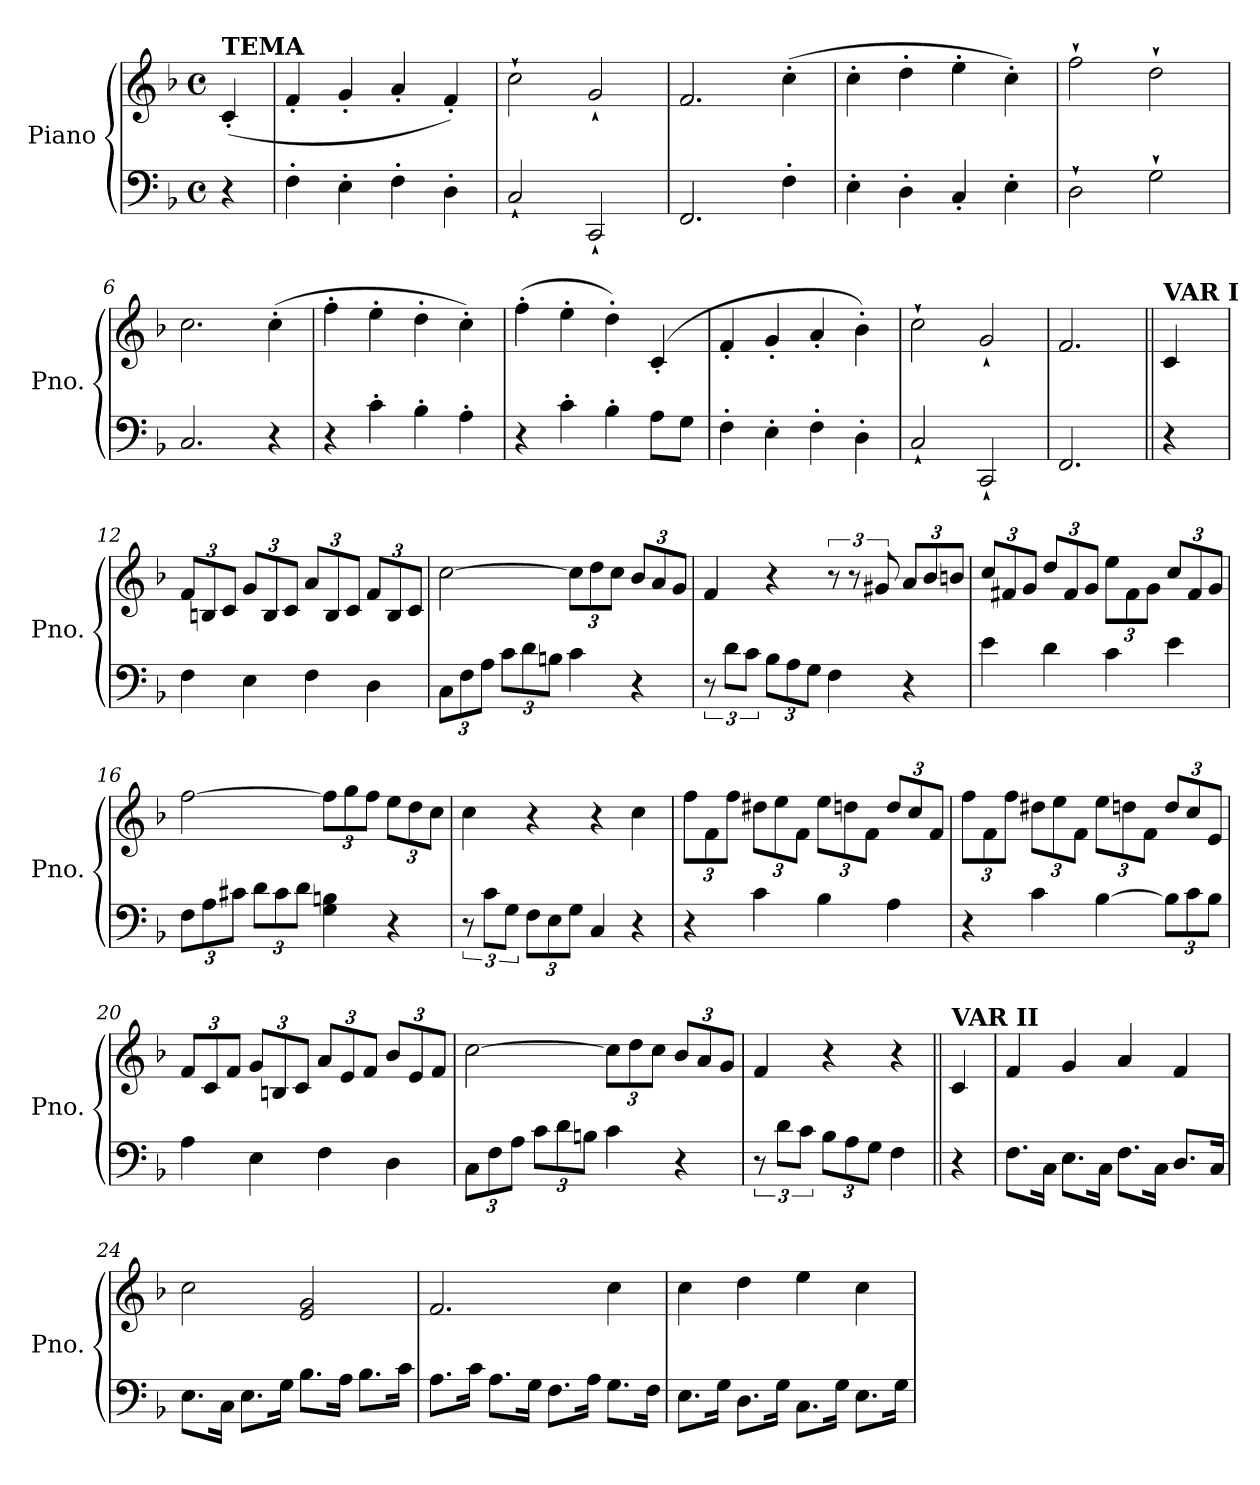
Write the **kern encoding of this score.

**kern	**kern
*part1	*part1
*staff2	*staff1
*I"Piano	*
*I'Pno.	*
*clefF4	*clefG2
*k[b-]	*k[b-]
*M4/4	*M4/4
*met(c)	*met(c)
=	=
!	!LO:TX:a:B:t=TEMA
4r	(<4c'/
=1	=1
4F'\	4f'/
4E'\	4g'/
4F'\	4a'/
4D'\	4f'/)
=2	=2
2C`/	2cc`\
2CC`/	2g`/
=3	=3
2.FF/	2.f/
4F'\	(>4cc'\
=4	=4
4E'\	4cc'\
4D'\	4dd'\
4C'/	4ee'\
4E'\	4cc'\)
=5	=5
2D`\	2ff`\
2G`\	2dd`\
=6	=6
2.C/	2.cc\
4r	(>4cc'\
=7	=7
4r	4ff'\
4c'\	4ee'\
4B-'\	4dd'\
4A'\	4cc'\)
=8	=8
4r	(>4ff'\
4c'\	4ee'\
4B-'\	4dd'\)
8A\L	(<4c'/
8G\J	.
=9	=9
4F'\	4f'/
4E'\	4g'/
4F'\	4a'/
4D'\	4b-'\)
=10	=10
2C`/	2cc`\
2CC`/	2g`/
=11	=11
2.FF/	2.f/
!!LO:LB:g=z
=11X1||	=11X1||
!	!LO:TX:a:B:t=VAR I
4r	4c/
=12	=12
*	*Xbrackettup
4F\	12f/L
.	12Bn/
.	12c/J
4E\	12g/L
.	12B/
.	12c/J
4F\	12a/L
.	12B/
.	12c/J
4D\	12f/L
.	12B/
.	12c/J
=13	=13
*Xbrackettup	*
12C\L	[2cc\
12F\	.
12A\J	.
12c\L	.
12d\	.
12Bn\J	.
4c\	12cc\L]
.	12dd\
.	12cc\J
4r	12b-/L
.	12a/
.	12g/J
=14	=14
*brackettup	*
12r	4f/
12d\L	.
12c\J	.
*Xbrackettup	*
12B-\L	4r
12A\	.
12G\J	.
*	*brackettup
4F\	12r
.	12r
.	12g#X/
*	*Xbrackettup
4r	12a/L
.	12b-/
.	12bn/J
!!LO:LB:g=z
=15	=15
4e\	12cc/L
.	12f#X/
.	12g/J
4d\	12dd/L
.	12f#/
.	12g/J
4c\	12ee\L
.	12f#\
.	12g\J
4e\	12cc/L
.	12f#/
.	12g/J
=16	=16
12F\L	[2ff\
12A\	.
12c#X\J	.
12d\L	.
12c#\	.
12d\J	.
4G\ 4Bn\	12ff\L]
.	12gg\
.	12ff\J
4r	12ee\L
.	12dd\
.	12cc\J
=17	=17
*brackettup	*
12r	4cc\
12c\L	.
12G\J	.
*Xbrackettup	*
12F\L	4r
12E\	.
12G\J	.
4C/	4r
4r	4cc\
!!LO:LB:g=z
=18	=18
4r	12ff\L
.	12f\
.	12ff\J
4c\	12dd#X\L
.	12ee\
.	12f\J
4B-\	12ee\L
.	12ddn\
.	12f\J
4A\	12dd/L
.	12cc/
.	12f/J
=19	=19
4r	12ff\L
.	12f\
.	12ff\J
4c\	12dd#X\L
.	12ee\
.	12f\J
[4B-\	12ee\L
.	12ddn\
.	12f\J
12B-\L]	12dd/L
12c\	12cc/
12B-\J	12e/J
=20	=20
4A\	12f/L
.	12c/
.	12f/J
4E\	12g/L
.	12Bn/
.	12c/J
4F\	12a/L
.	12e/
.	12f/J
4D\	12b-/L
.	12e/
.	12f/J
!!LO:LB:g=z
=21	=21
12C\L	[2cc\
12F\	.
12A\J	.
12c\L	.
12d\	.
12Bn\J	.
4c\	12cc\L]
.	12dd\
.	12cc\J
4r	12b-/L
.	12a/
.	12g/J
=22	=22
*brackettup	*
12r	4f/
12d\L	.
12c\J	.
*Xbrackettup	*
12B-\L	4r
12A\	.
12G\J	.
4F\	4r
=22X2||	=22X2||
!	!LO:TX:a:B:t=VAR II
4r	4c/
=23	=23
8.F\L	4f/
16C\Jk	.
8.E\L	4g/
16C\Jk	.
8.F\L	4a/
16C\Jk	.
8.D/L	4f/
16C/Jk	.
=24	=24
8.E\L	2cc\
16C\Jk	.
8.E\L	.
16G\Jk	.
8.B-\L	2e/ 2g/
16A\Jk	.
8.B-\L	.
16c\Jk	.
!!LO:PB:g=z
=25	=25
8.A\L	2.f/
16c\Jk	.
8.A\L	.
16G\Jk	.
8.F\L	.
16A\Jk	.
8.G\L	4cc\
16F\Jk	.
=26	=26
8.E\L	4cc\
16G\Jk	.
8.D\L	4dd\
16G\Jk	.
8.C\L	4ee\
16G\Jk	.
8.E\L	4cc\
16G\Jk	.
=	=
*-	*-
